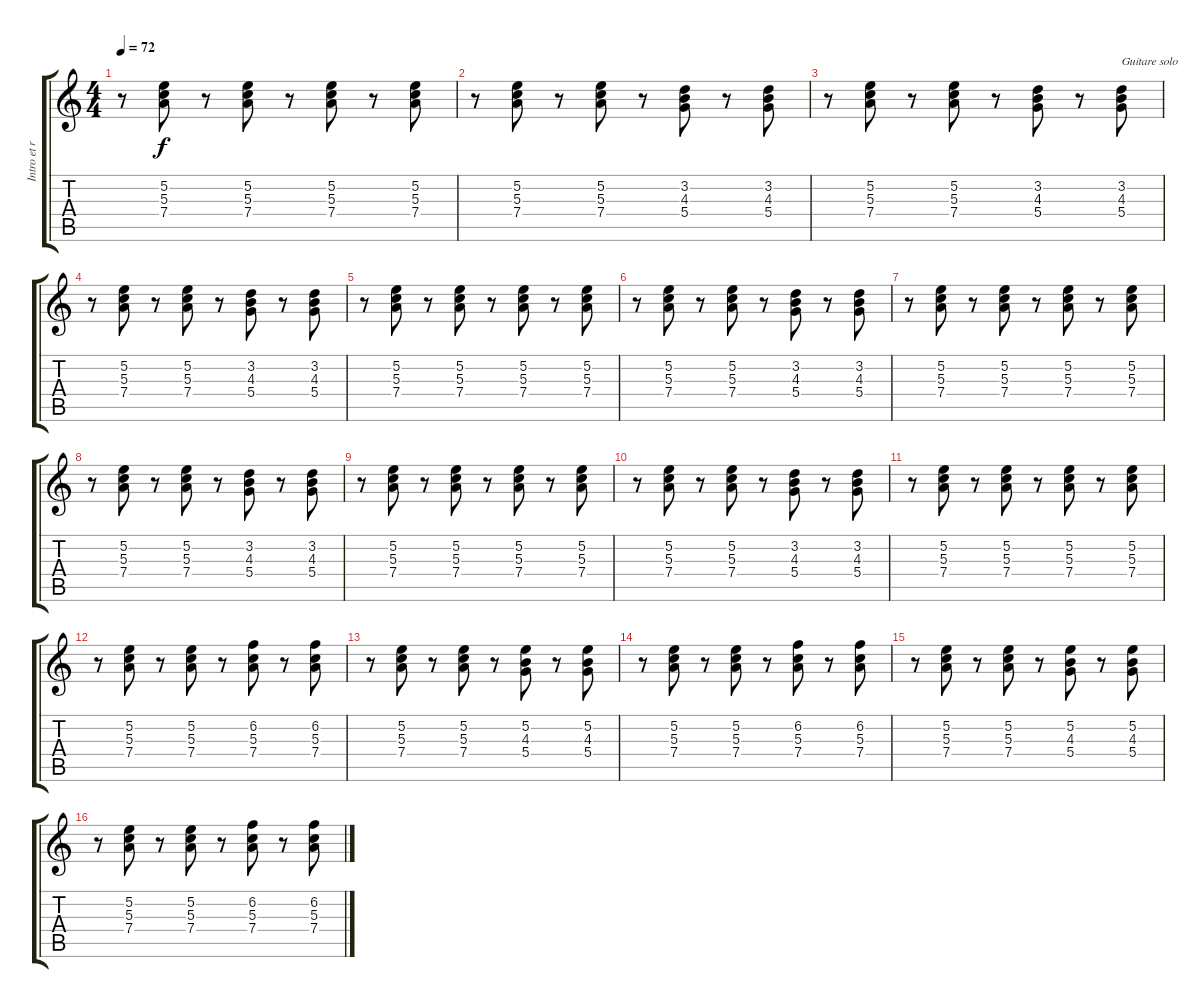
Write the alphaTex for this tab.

\track ("Intro et rythme" "Intro et r") {instrument electricguitarclean}
\staff {score tabs}
\tuning (E4 B3 G3 D3 A2 E2) {hide}
\ts (4 4)
\tempo 72
\clef g2
\ks c
r.8{dy f} (5.2 5.3 7.4).8 r.8 (5.2 5.3 7.4).8 r.8 (5.2 5.3 7.4).8 r.8 (5.2 5.3 7.4).8 |
r.8 (5.2 5.3 7.4).8 r.8 (5.2 5.3 7.4).8 r.8 (3.2 4.3 5.4).8 r.8 (3.2 4.3 5.4).8 |
r.8 (5.2 5.3 7.4).8 r.8 (5.2 5.3 7.4).8 r.8 (3.2 4.3 5.4).8 r.8 (3.2 4.3 5.4).8{txt "Guitare solo"} |
r.8 (5.2 5.3 7.4).8 r.8 (5.2 5.3 7.4).8 r.8 (3.2 4.3 5.4).8 r.8 (3.2 4.3 5.4).8 |
r.8 (5.2 5.3 7.4).8 r.8 (5.2 5.3 7.4).8 r.8 (5.2 5.3 7.4).8 r.8 (5.2 5.3 7.4).8 |
r.8 (5.2 5.3 7.4).8 r.8 (5.2 5.3 7.4).8 r.8 (3.2 4.3 5.4).8 r.8 (3.2 4.3 5.4).8 |
r.8 (5.2 5.3 7.4).8 r.8 (5.2 5.3 7.4).8 r.8 (5.2 5.3 7.4).8 r.8 (5.2 5.3 7.4).8 |
r.8 (5.2 5.3 7.4).8 r.8 (5.2 5.3 7.4).8 r.8 (3.2 4.3 5.4).8 r.8 (3.2 4.3 5.4).8 |
r.8 (5.2 5.3 7.4).8 r.8 (5.2 5.3 7.4).8 r.8 (5.2 5.3 7.4).8 r.8 (5.2 5.3 7.4).8 |
r.8 (5.2 5.3 7.4).8 r.8 (5.2 5.3 7.4).8 r.8 (3.2 4.3 5.4).8 r.8 (3.2 4.3 5.4).8 |
r.8 (5.2 5.3 7.4).8 r.8 (5.2 5.3 7.4).8 r.8 (5.2 5.3 7.4).8 r.8 (5.2 5.3 7.4).8 |
r.8 (5.2 5.3 7.4).8 r.8 (5.2 5.3 7.4).8 r.8 (6.2 5.3 7.4).8 r.8 (6.2 5.3 7.4).8 |
r.8 (5.2 5.3 7.4).8 r.8 (5.2 5.3 7.4).8 r.8 (5.2 4.3 5.4).8 r.8 (5.2 4.3 5.4).8 |
r.8 (5.2 5.3 7.4).8 r.8 (5.2 5.3 7.4).8 r.8 (6.2 5.3 7.4).8 r.8 (6.2 5.3 7.4).8 |
r.8 (5.2 5.3 7.4).8 r.8 (5.2 5.3 7.4).8 r.8 (5.2 4.3 5.4).8 r.8 (5.2 4.3 5.4).8 |
r.8 (5.2 5.3 7.4).8 r.8 (5.2 5.3 7.4).8 r.8 (6.2 5.3 7.4).8 r.8 (6.2 5.3 7.4).8
